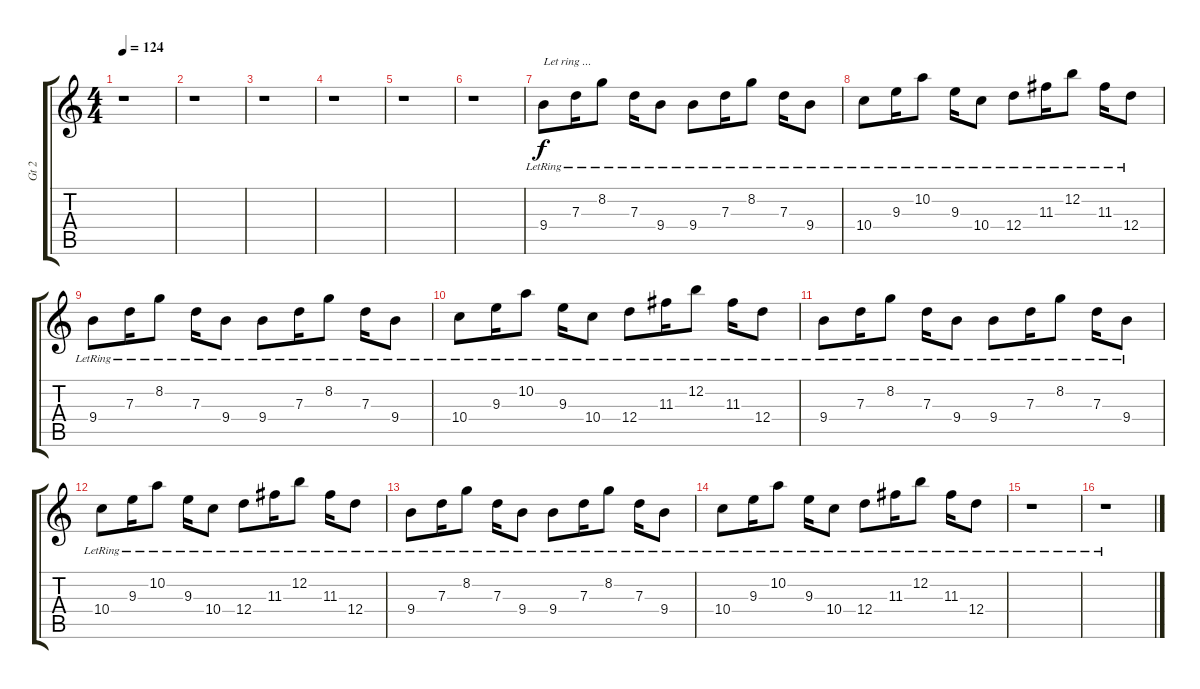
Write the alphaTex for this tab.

\track ("Gt 2" "Gt 2") {instrument electricguitarclean}
\staff {score tabs}
\tuning (E4 B3 G3 D3 A2 E2) {hide}
\ts (4 4)
\tempo 124
\clef g2
\ks c
r.1{dy f} |
r.1 |
r.1 |
r.1 |
r.1 |
r.1 |
9.4{lr}.8{txt "Let ring ..."} 7.3{lr}.16 8.2{lr}.8 7.3{lr}.16 9.4{lr}.8 9.4{lr}.8 7.3{lr}.16 8.2{lr}.8 7.3{lr}.16 9.4{lr}.8 |
10.4{lr}.8 9.3{lr}.16 10.2{lr}.8 9.3{lr}.16 10.4{lr}.8 12.4{lr}.8 11.3{lr}.16 12.2{lr}.8 11.3{lr}.16 12.4{lr}.8 |
9.4{lr}.8 7.3{lr}.16 8.2{lr}.8 7.3{lr}.16 9.4{lr}.8 9.4{lr}.8 7.3{lr}.16 8.2{lr}.8 7.3{lr}.16 9.4{lr}.8 |
10.4{lr}.8 9.3{lr}.16 10.2{lr}.8 9.3{lr}.16 10.4{lr}.8 12.4{lr}.8 11.3{lr}.16 12.2{lr}.8 11.3{lr}.16 12.4{lr}.8 |
9.4{lr}.8 7.3{lr}.16 8.2{lr}.8 7.3{lr}.16 9.4{lr}.8 9.4{lr}.8 7.3{lr}.16 8.2{lr}.8 7.3{lr}.16 9.4{lr}.8 |
10.4{lr}.8 9.3{lr}.16 10.2{lr}.8 9.3{lr}.16 10.4{lr}.8 12.4{lr}.8 11.3{lr}.16 12.2{lr}.8 11.3{lr}.16 12.4{lr}.8 |
9.4{lr}.8 7.3{lr}.16 8.2{lr}.8 7.3{lr}.16 9.4{lr}.8 9.4{lr}.8 7.3{lr}.16 8.2{lr}.8 7.3{lr}.16 9.4{lr}.8 |
10.4{lr}.8 9.3{lr}.16 10.2{lr}.8 9.3{lr}.16 10.4{lr}.8 12.4{lr}.8 11.3{lr}.16 12.2{lr}.8 11.3{lr}.16 12.4{lr}.8 |
r.1 |
r.1
